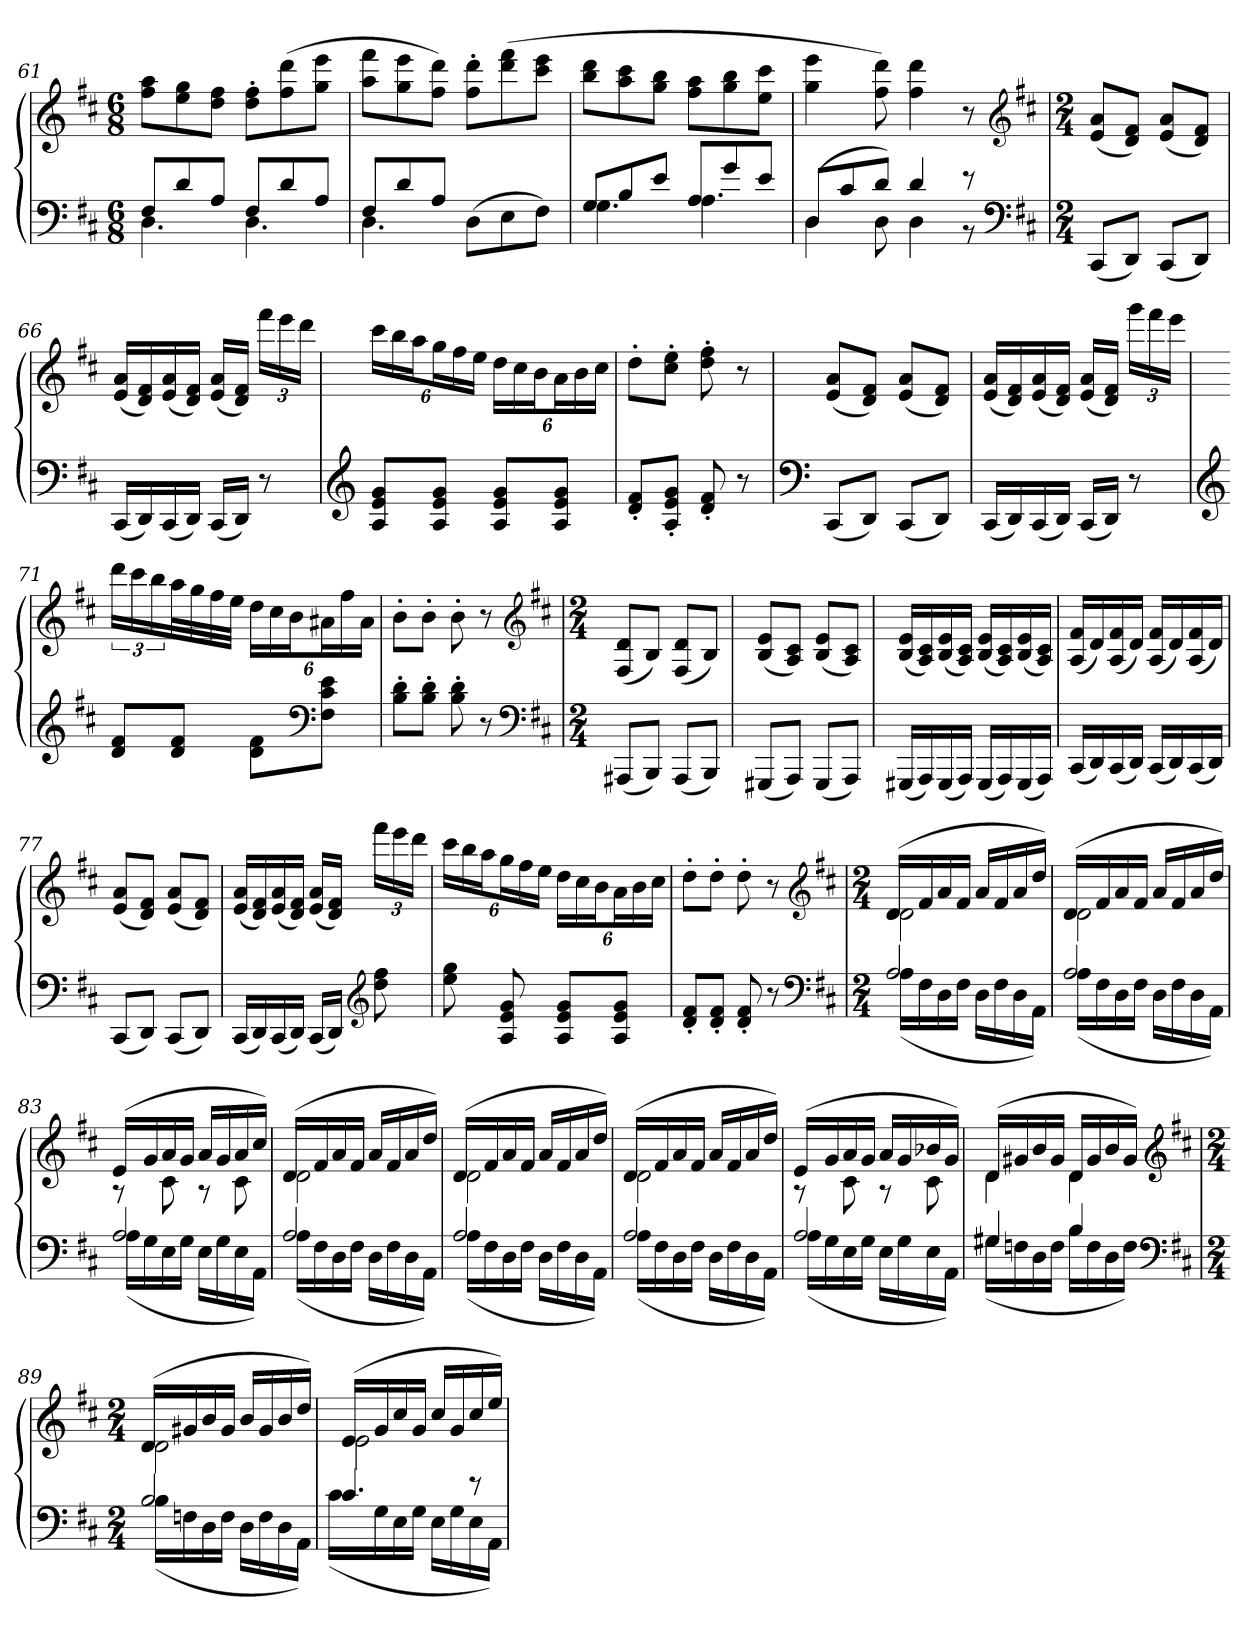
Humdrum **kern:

**kern	**kern
*part1	*part1
*staff2	*staff1
*clefF4	*clefG2
*k[f#c#]	*k[f#c#]
*D:	*D:
*M6/8	*M6/8
=61	=61
*^	*
8F#L	4.D	8ff# 8aaL
8d	.	8ee 8gg
8AJ	.	8dd 8ff#J
8F#L	4.D	8dd' 8ff#'L
8d	.	(8ff# 8ddd
8AJ	.	8gg 8eeeJ
=62	=62	=62
8F#L	4.D	8aa 8fff#L
8d	.	8gg 8eee
8AJ	.	8ff# 8dddJ)
(8DL	4.ryy	8ff#' 8ddd'L
8E	.	(8ddd 8fff#
8F#J)	.	8ccc# 8eeeJ
=63	=63	=63
8GL	4.G	8bb 8dddL
8B	.	8aa 8ccc#
8eJ	.	8gg 8bbJ
8AL	4.A	8ff# 8aaL
8g	.	8gg 8bb
8eJ	.	8ee 8ccc#J
=64	=64	=64
(8DL	4D	4gg 4eee
8c#	.	.
8dJ)	8D	8ff# 8ddd)
4d	4D	4ff# 4ddd
8r	8r	8r
*v	*v	*
*clefF4	*clefG2
*k[f#c#]	*k[f#c#]
*D:	*D:
=65	=65
*M2/4	*M2/4
(8CC#L	(8e 8aL
8DDJ)	8d 8f#J)
(8CC#L	(8e 8aL
8DDJ)	8d 8f#J)
=66	=66
(16CC#LL	(16e 16aLL
16DD)	16d 16f#)
(16CC#	(16e 16a
16DDJJ)	16d 16f#JJ)
(16CC#LL	(16e 16aLL
16DDJJ)	16d 16f#JJ)
8r	24fff#LL
.	24eee
.	24dddJJ
=67	=67
*clefG2	*
8A 8e 8gL	24ccc#LL
.	24bb
.	24aaJ
8A 8e 8gJ	24ggL
.	24ff#
.	24eeJJ
8A 8e 8gL	24ddLL
.	24cc#
.	24bJ
8A 8e 8gJ	24aL
.	24b
.	24cc#JJ
=68	=68
8d' 8f#'L	8dd'L
8A' 8e' 8g'J	8cc#' 8ee'J
8d' 8f#'	8dd' 8ff#'
8r	8r
=69	=69
*clefF4	*
(8CC#L	(8e 8aL
8DDJ)	8d 8f#J)
(8CC#L	(8e 8aL
8DDJ)	8d 8f#J)
=70	=70
(16CC#LL	(16e 16aLL
16DD)	16d 16f#)
(16CC#	(16e 16a
16DDJJ)	16d 16f#JJ)
(16CC#LL	(16e 16aLL
16DDJJ)	16d 16f#JJ)
8r	24gggLL
.	24fff#
.	24eeeJJ
=71	=71
*clefG2	*
8d 8f#L	24dddLL
.	24ccc#
.	24bb
8d 8f#J	32aaL
.	32gg
.	32ff#
.	32eeJJJ
8d 8f#L	24ddLL
.	24cc#
.	24bJ
*clefF4	*
8F# 8c# 8eJ	24a#XL
.	24ff#
.	24a#JJ
=72	=72
8B' 8d'L	8b'L
8B' 8d'J	8b'J
8B' 8d'	8b'
8r	8r
*clefF4	*clefG2
*k[f#c#]	*k[f#c#]
*D:	*D:
=73	=73
*M2/4	*M2/4
(8AAA#XL	(8F# 8dL
8BBBJ)	8BJ)
(8AAA#L	(8F# 8dL
8BBBJ)	8BJ)
=74	=74
(8GGG#XL	(8B 8eL
8AAAJ)	8A 8c#J)
(8GGG#L	(8B 8eL
8AAAJ)	8A 8c#J)
=75	=75
(16GGG#XLL	(16B 16eLL
16AAA)	16A 16c#)
(16GGG#	(16B 16e
16AAAJJ)	16A 16c#JJ)
(16GGG#LL	(16B 16eLL
16AAA)	16A 16c#)
(16GGG#	(16B 16e
16AAAJJ)	16A 16c#JJ)
=76	=76
(16CC#LL	(16A 16f#LL
16DD)	16d)
(16CC#	(16A 16f#
16DDJJ)	16dJJ)
(16CC#LL	(16A 16f#LL
16DD)	16d)
(16CC#	(16A 16f#
16DDJJ)	16dJJ)
=77	=77
(8CC#L	(8e 8aL
8DDJ)	8d 8f#J)
(8CC#L	(8e 8aL
8DDJ)	8d 8f#J)
=78	=78
(16CC#LL	(16e 16aLL
16DD)	16d 16f#)
(16CC#	(16e 16a
16DDJJ)	16d 16f#JJ)
(16CC#LL	(16e 16aLL
16DDJJ)	16d 16f#JJ)
*clefG2	*
8dd 8ff#	24fff#LL
.	24eee
.	24dddJJ
=79	=79
8ee 8gg	24ccc#LL
.	24bb
.	24aaJ
8A 8e 8g	24ggL
.	24ff#
.	24eeJJ
8A 8e 8gL	24ddLL
.	24cc#
.	24bJ
8A 8e 8gJ	24aL
.	24b
.	24cc#JJ
=80	=80
8d' 8f#'L	8dd'L
8d' 8f#'J	8dd'J
8d' 8f#'	8dd'
8r	8r
*clefF4	*clefG2
*k[f#c#]	*k[f#c#]
*D:	*D:
=81	=81
*M2/4	*M2/4
*^	*^
2A	(16ALL	(16dLL	2d
.	16F#	16f#	.
.	16D	16a	.
.	16F#JJ	16f#JJ	.
.	16DLL	16aLL	.
.	16F#	16f#	.
.	16D	16a	.
.	16AAJJ)	16ddJJ)	.
=82	=82	=82	=82
2A	(16ALL	(16dLL	2d
.	16F#	16f#	.
.	16D	16a	.
.	16F#JJ	16f#JJ	.
.	16DLL	16aLL	.
.	16F#	16f#	.
.	16D	16a	.
.	16AAJJ)	16ddJJ)	.
=83	=83	=83	=83
2A	(16ALL	(16eLL	8r
.	16G	16g	.
.	16E	16a	8c#
.	16GJJ	16gJJ	.
.	16ELL	16aLL	8r
.	16G	16g	.
.	16E	16a	8c#
.	16AAJJ)	16cc#JJ)	.
=84	=84	=84	=84
2A	(16ALL	(16dLL	2d
.	16F#	16f#	.
.	16D	16a	.
.	16F#JJ	16f#JJ	.
.	16DLL	16aLL	.
.	16F#	16f#	.
.	16D	16a	.
.	16AAJJ)	16ddJJ)	.
=85	=85	=85	=85
2A	(16ALL	(16dLL	2d
.	16F#	16f#	.
.	16D	16a	.
.	16F#JJ	16f#JJ	.
.	16DLL	16aLL	.
.	16F#	16f#	.
.	16D	16a	.
.	16AAJJ)	16ddJJ)	.
=86	=86	=86	=86
2A	(16ALL	(16dLL	2d
.	16F#	16f#	.
.	16D	16a	.
.	16F#JJ	16f#JJ	.
.	16DLL	16aLL	.
.	16F#	16f#	.
.	16D	16a	.
.	16AAJJ)	16ddJJ)	.
=87	=87	=87	=87
2A	(16ALL	(16eLL	8r
.	16G	16g	.
.	16E	16a	8c#
.	16GJJ	16gJJ	.
.	16ELL	16aLL	8r
.	16G	16g	.
.	16E	16b-X	8c#
.	16AAJJ)	16gJJ)	.
=88	=88	=88	=88
4G#X	(16G#XLL	(16dLL	4d
.	16Fn	16g#X	.
.	16D	16b	.
.	16FJJ	16g#JJ	.
4B	16BLL	16dLL	4d
.	16F	16g#	.
.	16D	16b	.
.	16FJJ)	16g#JJ)	.
*clefF4	*	*clefG2	*
*k[f#c#]	*	*k[f#c#]	*
*D:	*	*D:	*
=89	=89	=89	=89
*M2/4	*	*M2/4	*
2B	(16BLL	(16dLL	2d
.	16Fn	16g#X	.
.	16D	16b	.
.	16FJJ	16g#JJ	.
.	16DLL	16bLL	.
.	16F	16g#	.
.	16D	16b	.
.	16AAJJ)	16ddJJ)	.
=90	=90	=90	=90
4.c#	(16c#LL	(16eLL	2e
.	16G	16g	.
.	16E	16cc#	.
.	16GJJ	16gJJ	.
.	16ELL	16cc#LL	.
.	16G	16g	.
8r	16E	16cc#	.
.	16AAJJ)	16eeJJ)	.
*v	*v	*	*
*	*v	*v
=	=
*-	*-
